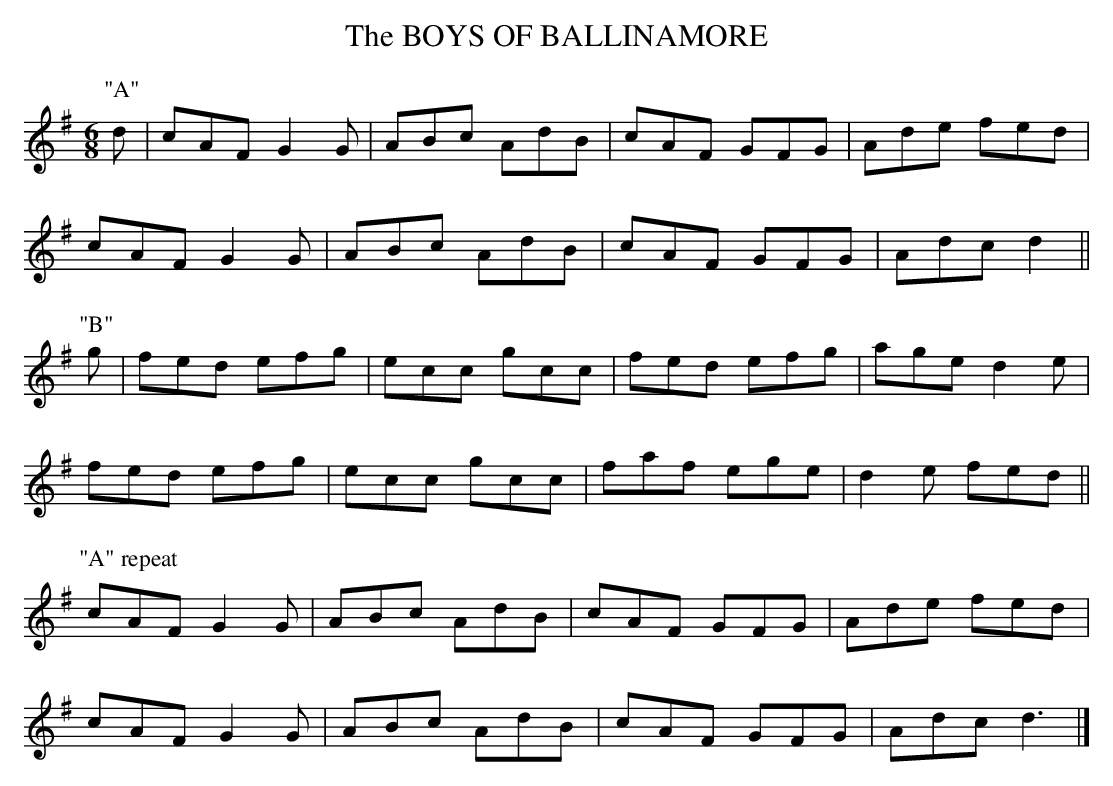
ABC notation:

X:1
T:BOYS OF BALLINAMORE, The
version, use "K:D" before playing it back.
M:6/8
L:1/8
K:Dmix
P:"A"
d|cAF G2G|ABc AdB|cAF GFG|Ade fed|
cAF G2G|ABc AdB|cAF GFG|Adc d2 ||
P:"B"
g|fed efg|ecc gcc|fed efg|age d2e|
fed efg|ecc gcc|faf ege|d2e fed ||
P:"A" repeat
cAF G2G|ABc AdB|cAF GFG|Ade fed|
cAF G2G|ABc AdB|cAF GFG|Adc d3 |]
